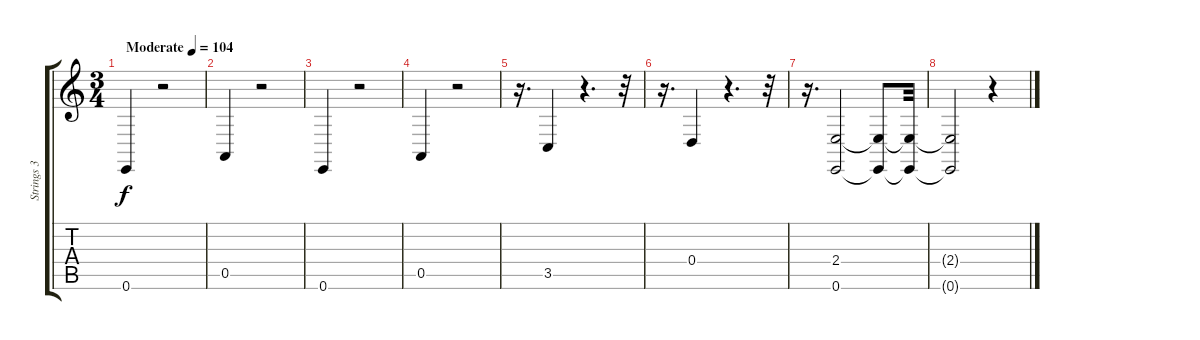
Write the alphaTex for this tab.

\track ("Strings 3" "Strings 3") {instrument pizzicatostrings}
\staff {score tabs}
\tuning (E4 B3 G3 D3 A2 E2) {hide}
\ts (3 4)
\tempo (104 "Moderate")
\clef g2
\ks c
0.6.4{dy f instrument pizzicatostrings} r.2 |
0.5.4 r.2 |
0.6.4 r.2 |
0.5.4 r.2 |
r.16{d} 3.5.4 r.4{d} r.32 |
r.16{d} 0.4.4 r.4{d} r.32 |
r.16{d} (2.4 0.6).2 (2.4{t} 0.6{t}).8 (2.4{t} 0.6{t}).32 |
(2.4{t} 0.6{t}).2 r.4
